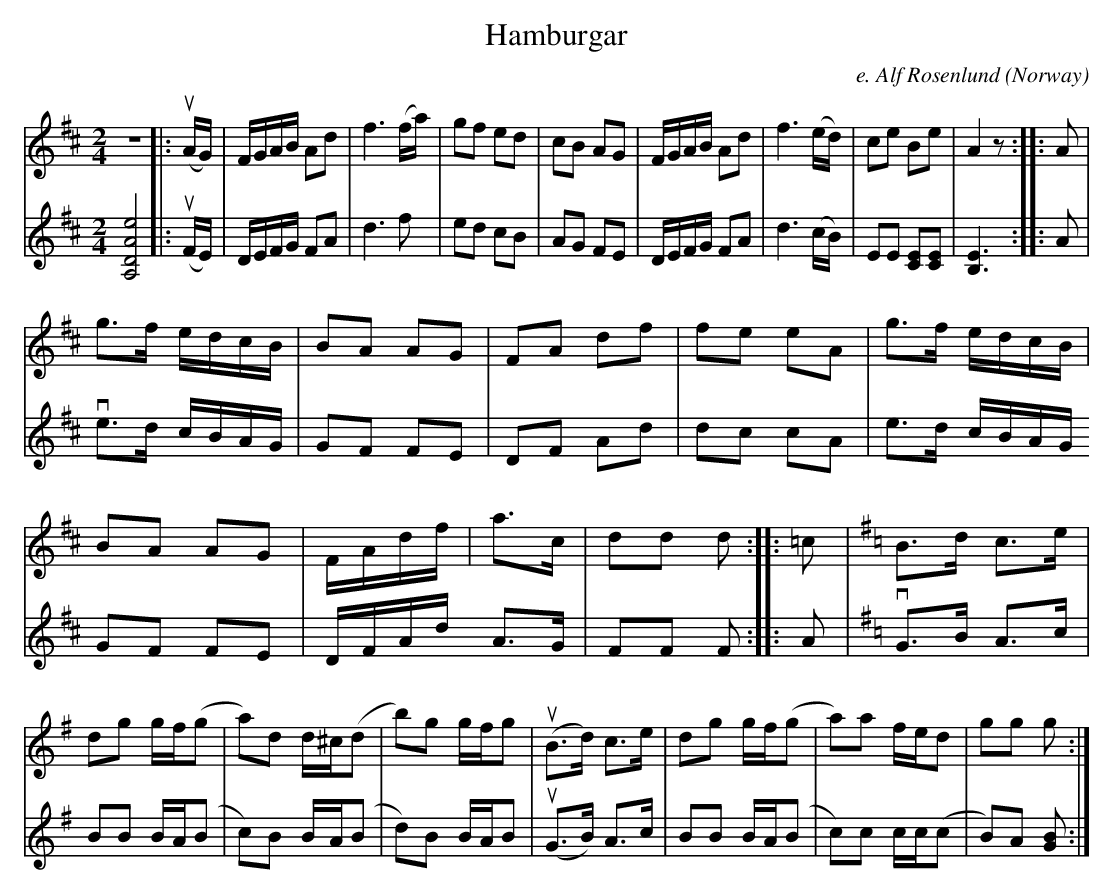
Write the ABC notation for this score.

X:1
T:Hamburgar
C:e. Alf Rosenlund
M:2/4
O:Norway
K:D major
V:1
z8 |:(uAG)|\
FGAB A2d2 | f6 (fa) | g2f2 e2d2 | c2B2 A2G2 |\
FGAB A2d2 | f6 (ed) | c2e2 B2e2 | A4 z2 :: A2 |
g3f edcB | B2A2 A2G2 | F2A2 d2f2 | f2e2 e2A2 |\
g3f edcB | B2A2 A2G2 | FAdf | a3c | d2d2 d2 :: =c2 | \
K:G
B3d c3e | d2g2 gf(g2 | a2)d2 d^c(d2 | b2)g2 gfg2 |\
(uB3d) c3e | d2g2 gf(g2 | a2)a2 fed2 | g2g2 g2 :|
V:2
[A,8D8A8e8]|: (uFE)|\
DEFG F2A2 | d6f2 | e2d2 c2B2 | A2G2 F2E2| \
DEFG F2A2 | d6 (cB) | E2E2 [C2E2][C2E2] | [B,6E6] :: A2|\
ve3d cBAG| G2F2 F2E2| D2F2 A2d2 | d2c2 c2A2 | \
e3d cBAG G2F2 F2E2 | DFAd A3G | F2F2 F2 :: A2 |\
K:G
vG3B A3c | B2B2 BA(B2 | c2)B2 BA(B2 |d2)B2 BAB2 |\
(uG3B) A3c | B2B2 BA(B2 | c2)c2 cc(c2 | B2)A2 [G2B2] :|
